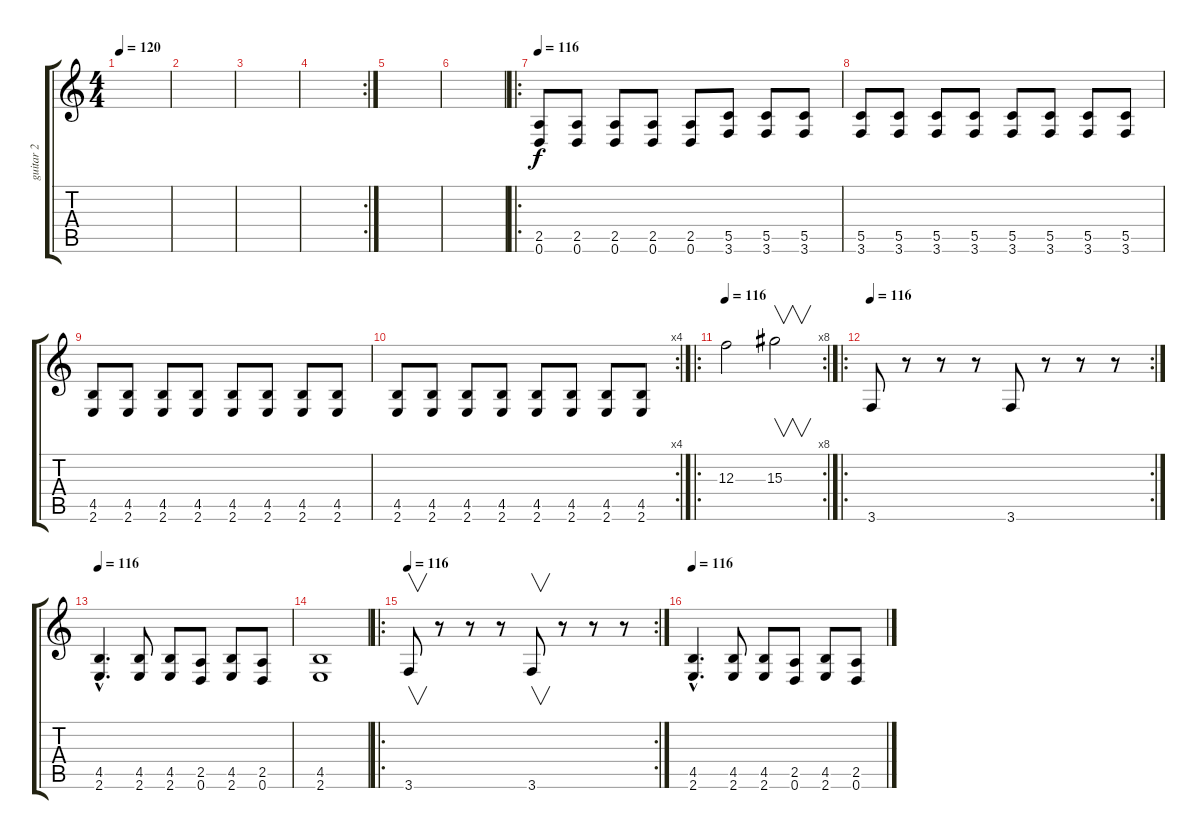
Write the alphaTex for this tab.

\track ("guitar 2" "guitar 2") {instrument distortionguitar}
\staff {score tabs}
\tuning (D4 A3 F3 C3 G2 D2) {hide}
\ts (4 4)
\tempo 120
\tempo 89
\tempo 120
\clef g2
\ks c
|
|
|
\rc 2
|
|
|
\ro
\tempo 116
(2.5 0.6).8 (2.5 0.6).8 (2.5 0.6).8 (2.5 0.6).8 (2.5 0.6).8 (5.5 3.6).8 (5.5 3.6).8 (5.5 3.6).8 |
(5.5 3.6).8 (5.5 3.6).8 (5.5 3.6).8 (5.5 3.6).8 (5.5 3.6).8 (5.5 3.6).8 (5.5 3.6).8 (5.5 3.6).8 |
(4.5 2.6).8 (4.5 2.6).8 (4.5 2.6).8 (4.5 2.6).8 (4.5 2.6).8 (4.5 2.6).8 (4.5 2.6).8 (4.5 2.6).8 |
\rc 4
(4.5 2.6).8 (4.5 2.6).8 (4.5 2.6).8 (4.5 2.6).8 (4.5 2.6).8 (4.5 2.6).8 (4.5 2.6).8 (4.5 2.6).8 |
\ro
\rc 8
\tempo 116
12.3.2 15.3.2{v} |
\ro
\rc 2
\tempo 116
3.6.8 r.8 r.8 r.8 3.6.8 r.8 r.8 r.8 |
\tempo 116
(4.5{hac} 2.6{hac}).4{d} (4.5 2.6).8 (4.5 2.6).8 (2.5 0.6).8 (4.5 2.6).8 (2.5 0.6).8 |
(4.5 2.6).1 |
\ro
\rc 2
\tempo 116
3.6.8{v} r.8 r.8 r.8 3.6.8{v} r.8 r.8 r.8 |
\tempo 116
(4.5{hac} 2.6{hac}).4{d} (4.5 2.6).8 (4.5 2.6).8 (2.5 0.6).8 (4.5 2.6).8 (2.5 0.6).8
